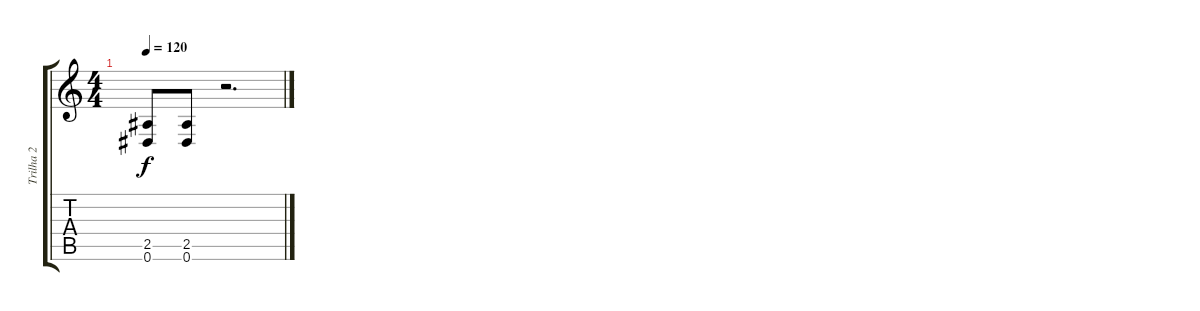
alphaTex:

\track ("Trilha 2" "Trilha 2") {instrument distortionguitar}
\staff {score tabs}
\tuning (Eb4 Bb3 Gb3 Db3 Ab2 Eb2) {hide}
\ts (4 4)
\tempo 120
\clef g2
\ks c
(2.5 0.6).8{dy f} (2.5 0.6).8 r.2{d}
